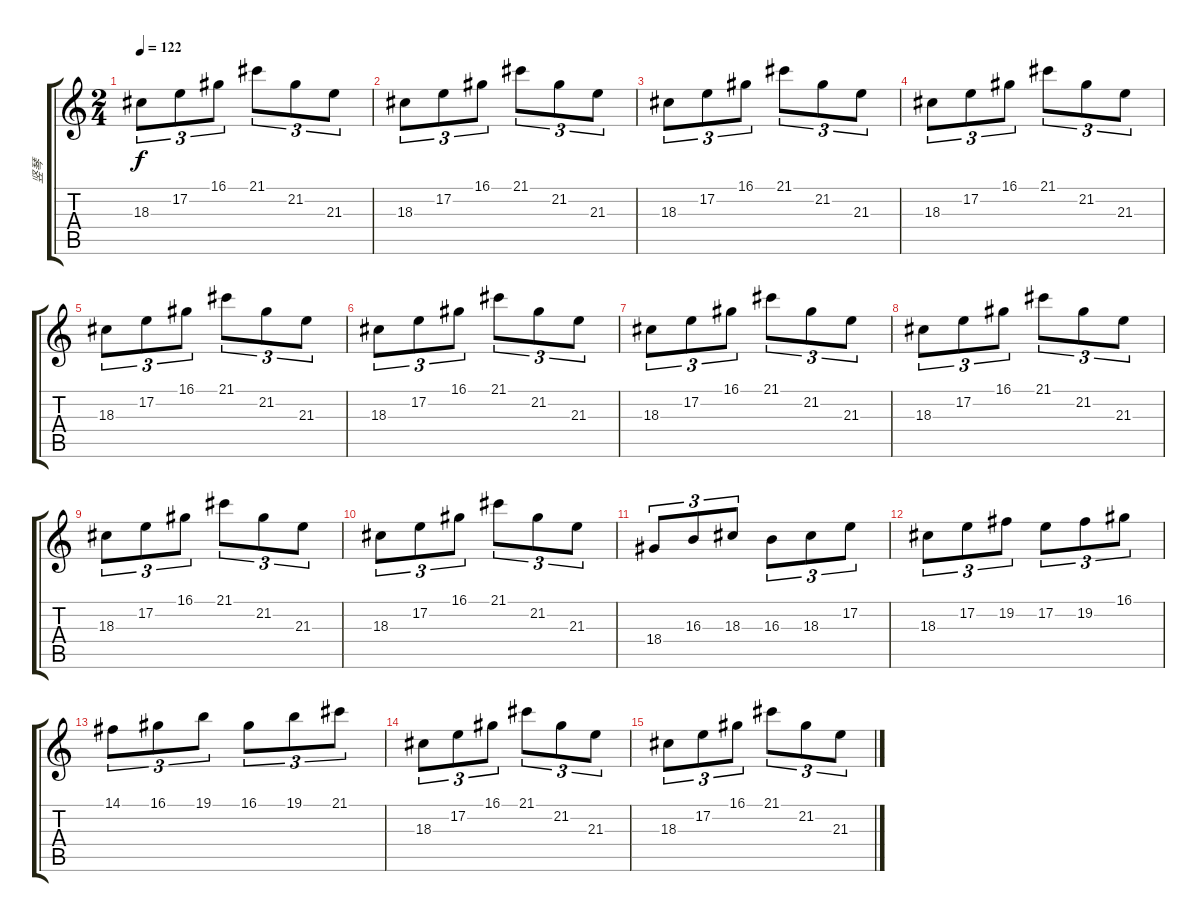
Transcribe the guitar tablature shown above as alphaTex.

\track ("竖琴" "竖琴") {instrument orchestralharp}
\staff {score tabs}
\tuning (E4 B3 G3 D3 A2 E2) {hide}
\ts (2 4)
\tempo 122
\clef g2
\ks c
18.3.8{tu (3 2) dy f} 17.2.8{tu (3 2)} 16.1.8{tu (3 2)} 21.1.8{tu (3 2)} 21.2.8{tu (3 2)} 21.3.8{tu (3 2)} |
18.3.8{tu (3 2)} 17.2.8{tu (3 2)} 16.1.8{tu (3 2)} 21.1.8{tu (3 2)} 21.2.8{tu (3 2)} 21.3.8{tu (3 2)} |
18.3.8{tu (3 2)} 17.2.8{tu (3 2)} 16.1.8{tu (3 2)} 21.1.8{tu (3 2)} 21.2.8{tu (3 2)} 21.3.8{tu (3 2)} |
18.3.8{tu (3 2)} 17.2.8{tu (3 2)} 16.1.8{tu (3 2)} 21.1.8{tu (3 2)} 21.2.8{tu (3 2)} 21.3.8{tu (3 2)} |
18.3.8{tu (3 2)} 17.2.8{tu (3 2)} 16.1.8{tu (3 2)} 21.1.8{tu (3 2)} 21.2.8{tu (3 2)} 21.3.8{tu (3 2)} |
18.3.8{tu (3 2)} 17.2.8{tu (3 2)} 16.1.8{tu (3 2)} 21.1.8{tu (3 2)} 21.2.8{tu (3 2)} 21.3.8{tu (3 2)} |
18.3.8{tu (3 2)} 17.2.8{tu (3 2)} 16.1.8{tu (3 2)} 21.1.8{tu (3 2)} 21.2.8{tu (3 2)} 21.3.8{tu (3 2)} |
18.3.8{tu (3 2)} 17.2.8{tu (3 2)} 16.1.8{tu (3 2)} 21.1.8{tu (3 2)} 21.2.8{tu (3 2)} 21.3.8{tu (3 2)} |
18.3.8{tu (3 2)} 17.2.8{tu (3 2)} 16.1.8{tu (3 2)} 21.1.8{tu (3 2)} 21.2.8{tu (3 2)} 21.3.8{tu (3 2)} |
18.3.8{tu (3 2)} 17.2.8{tu (3 2)} 16.1.8{tu (3 2)} 21.1.8{tu (3 2)} 21.2.8{tu (3 2)} 21.3.8{tu (3 2)} |
18.4.8{tu (3 2)} 16.3.8{tu (3 2)} 18.3.8{tu (3 2)} 16.3.8{tu (3 2)} 18.3.8{tu (3 2)} 17.2.8{tu (3 2)} |
18.3.8{tu (3 2)} 17.2.8{tu (3 2)} 19.2.8{tu (3 2)} 17.2.8{tu (3 2)} 19.2.8{tu (3 2)} 16.1.8{tu (3 2)} |
14.1.8{tu (3 2)} 16.1.8{tu (3 2)} 19.1.8{tu (3 2)} 16.1.8{tu (3 2)} 19.1.8{tu (3 2)} 21.1.8{tu (3 2)} |
18.3.8{tu (3 2)} 17.2.8{tu (3 2)} 16.1.8{tu (3 2)} 21.1.8{tu (3 2)} 21.2.8{tu (3 2)} 21.3.8{tu (3 2)} |
18.3.8{tu (3 2)} 17.2.8{tu (3 2)} 16.1.8{tu (3 2)} 21.1.8{tu (3 2)} 21.2.8{tu (3 2)} 21.3.8{tu (3 2)}
